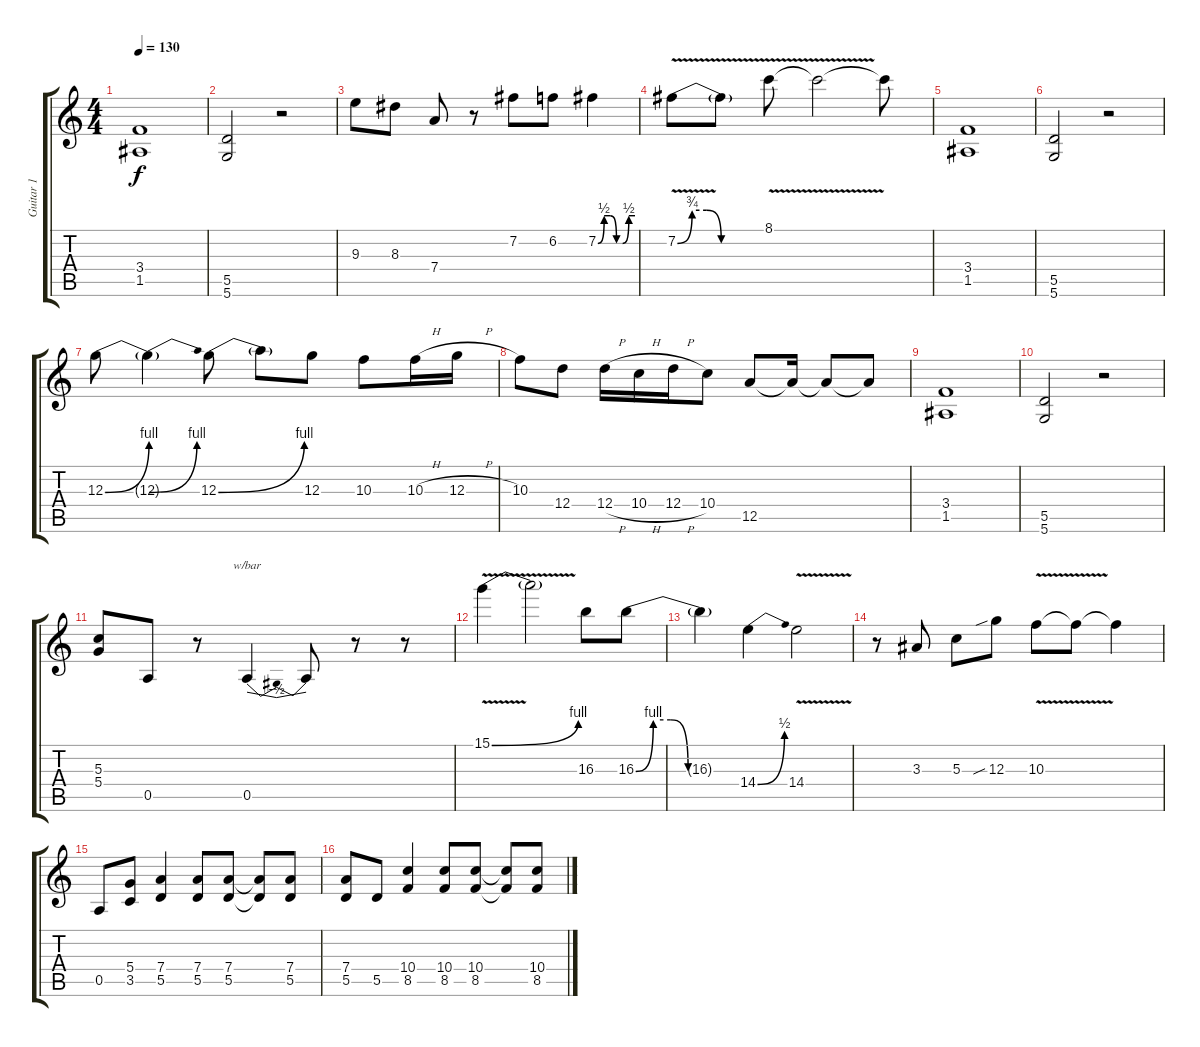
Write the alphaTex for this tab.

\track ("Guitar 1" "Guitar 1") {instrument overdrivenguitar}
\staff {score tabs}
\tuning (E4 B3 G3 D3 A2 D2) {hide}
\ts (4 4)
\tempo 130
\clef g2
\ks c
(3.4 1.5).1{dy f} |
(5.5 5.6).2 r.2 |
9.3.8 8.3.8 7.4.8 r.8 7.2.8 6.2.8 7.2{be (custom 0 0 10 2 20 2 30 0 40 0 50 2 60 2)}.4 |
7.2{be (custom 0 0 10 3 20 3 30 0 60 0) v}.8 7.2{t}.8 8.1{v}.8 8.1{t}.2 8.1{t}.8 |
(3.4 1.5).1 |
(5.5 5.6).2 r.2 |
12.3{be (bend 0 0 60 4)}.8 12.3{be (bend 0 0 60 4) t}.4 12.3{be (bend 0 0 60 4)}.8 12.3{t}.8 12.3.8 10.3.8 10.3{h}.16 12.3{h}.16 |
10.3.8 12.4.8 12.4{h}.16 10.4{h}.16 12.4{h}.16 10.4.8 12.5.8 12.5{t}.16 12.5{t}.8 12.5{t}.8 |
(3.4 1.5).1 |
(5.5 5.6).2 r.2 |
(5.3 5.4).8 0.5.8 r.8 0.5.4{tbe (dip default 0 0 30 -2 60 0)} 0.5{t}.8 r.8 r.8 |
15.1{be (bend 0 0 60 4) v}.4 15.1{t}.2 16.3.8 16.3{be (custom 0 0 10 4 20 4 30 0 60 0)}.8 |
16.3{t}.4 14.4{be (bend 0 0 60 2)}.4 14.4{v}.2 |
r.8 3.3.8 5.3.8 12.3{sib}.8 10.3{v}.8 10.3{t}.8 10.3{t}.4 |
0.5.8 (5.4 3.5).8 (7.4 5.5).4 (7.4 5.5).8 (7.4 5.5).8 (7.4{t} 5.5{t}).8 (7.4 5.5).8 |
(7.4 5.5).8 5.5.8 (10.4 8.5).4 (10.4 8.5).8 (10.4 8.5).8 (10.4{t} 8.5{t}).8 (10.4 8.5).8
